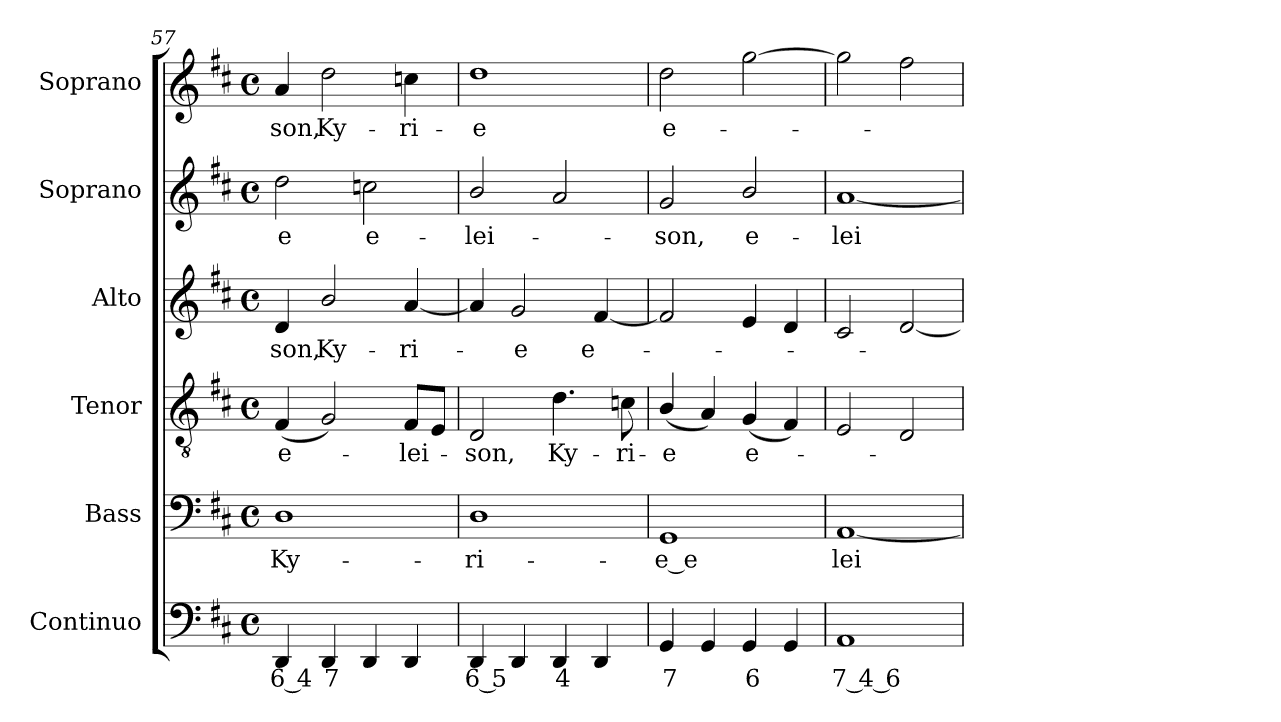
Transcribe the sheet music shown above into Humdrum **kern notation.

**kern	**text	**kern	**text	**kern	**text	**kern	**text	**kern	**text	**kern	**text
*part6	*part6	*part5	*part5	*part4	*part4	*part3	*part3	*part2	*part2	*part1	*part1
*staff6	*staff6	*staff5	*staff5	*staff4	*staff4	*staff3	*staff3	*staff2	*staff2	*staff1	*staff1
*I"Continuo	*	*I"Bass	*	*I"Tenor	*	*I"Alto	*	*I"Soprano	*	*I"Soprano	*
*I'Cont.	*	*I'B.	*	*I'T.	*	*I'A.	*	*I'S.	*	*I'S.	*
*clefF4	*	*clefF4	*	*clefGv2	*	*clefG2	*	*clefG2	*	*clefG2	*
*	*	*	*	*ITrd7c12	*	*	*	*	*	*	*
*k[f#c#]	*	*k[f#c#]	*	*k[f#c#]	*	*k[f#c#]	*	*k[f#c#]	*	*k[f#c#]	*
*D:	*	*D:	*	*D:	*	*D:	*	*D:	*	*D:	*
*M4/4	*	*M4/4	*	*M4/4	*	*M4/4	*	*M4/4	*	*M4/4	*
*met(c)	*	*met(c)	*	*met(c)	*	*met(c)	*	*met(c)	*	*met(c)	*
=57	=57	=57	=57	=57	=57	=57	=57	=57	=57	=57	=57
!	!LO:LY:b:color=#000000	!	!	!	!	!	!	!	!	!	!
!	!	!	!LO:LY:b:color=#000000	!	!	!	!	!	!	!	!
!	!	!	!	!	!LO:LY:b:color=#000000	!	!	!	!	!	!
!	!	!	!	!	!	!	!LO:LY:b:color=#000000	!	!	!	!
!	!	!	!	!	!	!	!	!	!LO:LY:b:color=#000000	!	!
!	!	!	!	!	!	!	!	!	!	!	!LO:LY:b:color=#000000
4DDi/	6 4	1Di	Ky-	(4FF#i/	e-	4di/	-son,	2ddi\	-e	4ai/	-son,
!	!LO:LY:b:color=#000000	!	!	!	!	!	!	!	!	!	!
!	!	!	!	!	!	!	!LO:LY:b:color=#000000	!	!	!	!
!	!	!	!	!	!	!	!	!	!	!	!LO:LY:b:color=#000000
4DDi/	7	.	.	2GGi/)	.	2bi/	Ky-	.	.	2ddi\	Ky-
!	!	!	!	!	!	!	!	!	!LO:LY:b:color=#000000	!	!
4DDi/	.	.	.	.	.	.	.	2ccni\	e-	.	.
!	!	!	!	!	!LO:LY:b:color=#000000	!	!	!	!	!	!
!	!	!	!	!	!	!	!LO:LY:b:color=#000000	!	!	!	!
!	!	!	!	!	!	!	!	!	!	!	!LO:LY:b:color=#000000
4DDi/	.	.	.	8FF#i/L	-lei-	[4ai/	-ri-	.	.	4cci\	-ri-
.	.	.	.	8EEi/J	.	.	.	.	.	.	.
!!LO:LB:g=z
=58	=58	=58	=58	=58	=58	=58	=58	=58	=58	=58	=58
!	!LO:LY:b:color=#000000	!	!	!	!	!	!	!	!	!	!
!	!	!	!LO:LY:b:color=#000000	!	!	!	!	!	!	!	!
!	!	!	!	!	!LO:LY:b:color=#000000	!	!	!	!	!	!
!	!	!	!	!	!	!	!	!	!LO:LY:b:color=#000000	!	!
!	!	!	!	!	!	!	!	!	!	!	!LO:LY:b:color=#000000
4DDi/	6 5	1Di	-ri-	2DDi/	-son,	4ai/]	.	2bi/	-lei-	1ddi	-e
!	!	!	!	!	!	!	!LO:LY:b:color=#000000	!	!	!	!
4DDi/	.	.	.	.	.	2gi/	-e	.	.	.	.
!	!LO:LY:b:color=#000000	!	!	!	!	!	!	!	!	!	!
!	!	!	!	!	!LO:LY:b:color=#000000	!	!	!	!	!	!
4DDi/	4	.	.	4.Di\	Ky-	.	.	2ai/	.	.	.
!	!	!	!	!	!	!	!LO:LY:b:color=#000000	!	!	!	!
4DDi/	.	.	.	.	.	[4f#i/	e-	.	.	.	.
!	!	!	!	!	!LO:LY:b:color=#000000	!	!	!	!	!	!
.	.	.	.	8Cni\	-ri-	.	.	.	.	.	.
=59	=59	=59	=59	=59	=59	=59	=59	=59	=59	=59	=59
!	!LO:LY:b:color=#000000	!	!	!	!	!	!	!	!	!	!
!	!	!	!LO:LY:b:color=#000000	!	!	!	!	!	!	!	!
!	!	!	!	!	!LO:LY:b:color=#000000	!	!	!	!	!	!
!	!	!	!	!	!	!	!	!	!LO:LY:b:color=#000000	!	!
!	!	!	!	!	!	!	!	!	!	!	!LO:LY:b:color=#000000
4GGi/	7	1GGi	-e_e	(4BBi/	-e	2f#i/]	.	2gi/	-son,	2ddi\	e-
4GGi/	.	.	.	4AAi/)	.	.	.	.	.	.	.
!	!LO:LY:b:color=#000000	!	!	!	!	!	!	!	!	!	!
!	!	!	!	!	!LO:LY:b:color=#000000	!	!	!	!	!	!
!	!	!	!	!	!	!	!	!	!LO:LY:b:color=#000000	!	!
4GGi/	6	.	.	(4GGi/	e-	4ei/	.	2bi/	e-	[2ggi\	.
4GGi/	.	.	.	4FF#i/)	.	4di/	.	.	.	.	.
=60	=60	=60	=60	=60	=60	=60	=60	=60	=60	=60	=60
!	!LO:LY:b:color=#000000	!	!	!	!	!	!	!	!	!	!
!	!	!	!LO:LY:b:color=#000000	!	!	!	!	!	!	!	!
!	!	!	!	!	!	!	!	!	!LO:LY:b:color=#000000	!	!
1AAi	7 4 6	[1AAi	lei-	2EEi/	.	2c#i/	.	[1ai	-lei-	2ggi\]	.
.	.	.	.	2DDi/	.	[2di/	.	.	.	2ff#i\	.
=	=	=	=	=	=	=	=	=	=	=	=
*-	*-	*-	*-	*-	*-	*-	*-	*-	*-	*-	*-
